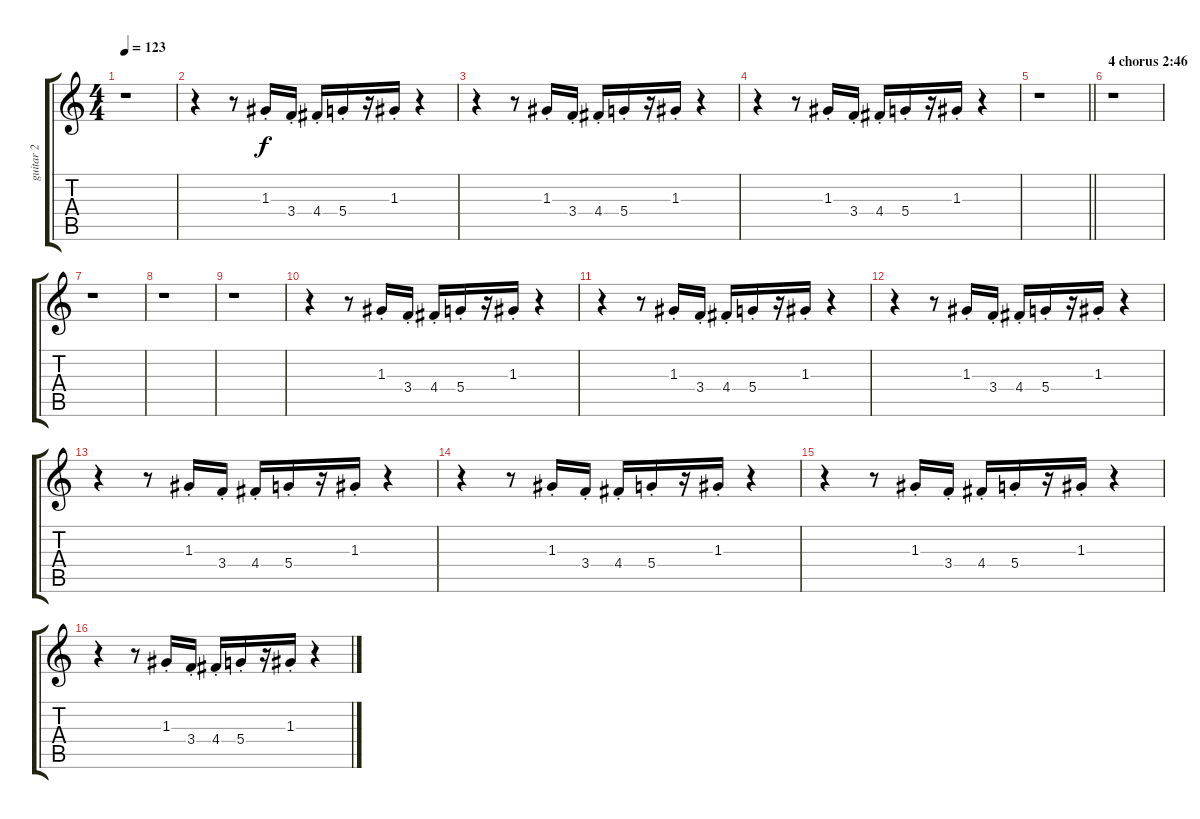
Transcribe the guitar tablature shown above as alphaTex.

\track ("guitar 2" "guitar 2") {instrument electricguitarmuted}
\staff {score tabs}
\tuning (E4 B3 G3 D3 A2 E2) {hide}
\ts (4 4)
\tempo 123
\clef g2
\ks c
r.1{dy f} |
r.4 r.8 1.3{st}.16 3.4{st}.16 4.4{st}.16 5.4{st}.16 r.16 1.3{st}.16 r.4 |
r.4 r.8 1.3{st}.16 3.4{st}.16 4.4{st}.16 5.4{st}.16 r.16 1.3{st}.16 r.4 |
r.4 r.8 1.3{st}.16 3.4{st}.16 4.4{st}.16 5.4{st}.16 r.16 1.3{st}.16 r.4 |
\barLineRight lightlight
r.1 |
\section ("" "4 chorus 2:46")
r.1 |
r.1 |
r.1 |
r.1 |
r.4 r.8 1.3{st}.16 3.4{st}.16 4.4{st}.16 5.4{st}.16 r.16 1.3{st}.16 r.4 |
r.4 r.8 1.3{st}.16 3.4{st}.16 4.4{st}.16 5.4{st}.16 r.16 1.3{st}.16 r.4 |
r.4 r.8 1.3{st}.16 3.4{st}.16 4.4{st}.16 5.4{st}.16 r.16 1.3{st}.16 r.4 |
r.4 r.8 1.3{st}.16 3.4{st}.16 4.4{st}.16 5.4{st}.16 r.16 1.3{st}.16 r.4 |
r.4 r.8 1.3{st}.16 3.4{st}.16 4.4{st}.16 5.4{st}.16 r.16 1.3{st}.16 r.4 |
r.4 r.8 1.3{st}.16 3.4{st}.16 4.4{st}.16 5.4{st}.16 r.16 1.3{st}.16 r.4 |
r.4 r.8 1.3{st}.16 3.4{st}.16 4.4{st}.16 5.4{st}.16 r.16 1.3{st}.16 r.4
